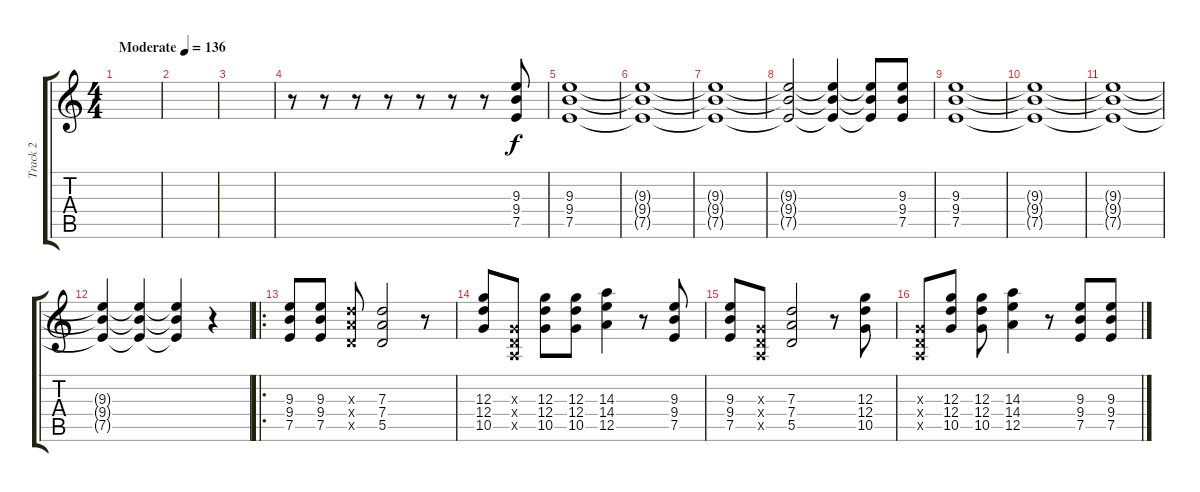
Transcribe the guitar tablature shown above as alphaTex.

\track ("Track 2" "Track 2") {instrument distortionguitar}
\staff {score tabs}
\tuning (E4 B3 G3 D3 A2 E2) {hide}
\ts (4 4)
\tempo (136 "Moderate")
\clef g2
\ks c
|
|
|
r.8 r.8 r.8 r.8 r.8 r.8 r.8 (9.3 9.4 7.5).8 |
(9.3 9.4 7.5).1 |
(9.3{t} 9.4{t} 7.5{t}).1 |
(9.3{t} 9.4{t} 7.5{t}).1 |
(9.3{t} 9.4{t} 7.5{t}).2 (9.3{t} 9.4{t} 7.5{t}).4 (9.3{t} 9.4{t} 7.5{t}).8 (9.3 9.4 7.5).8 |
(9.3 9.4 7.5).1 |
(9.3{t} 9.4{t} 7.5{t}).1 |
(9.3{t} 9.4{t} 7.5{t}).1 |
(9.3{t} 9.4{t} 7.5{t}).4 (9.3{t} 9.4{t} 7.5{t}).4 (9.3{t} 9.4{t} 7.5{t}).4 r.4 |
\ro
(9.3 9.4 7.5).8 (9.3 9.4 7.5).8 (7.3{x} 7.4{x} 5.5{x}).8 (7.3 7.4 5.5).2 r.8 |
(12.3 12.4 10.5).8 (0.3{x} 0.4{x} 0.5{x}).8 (12.3 12.4 10.5).8 (12.3 12.4 10.5).8 (14.3 14.4 12.5).4 r.8 (9.3 9.4 7.5).8 |
(9.3 9.4 7.5).8 (0.3{x} 0.4{x} 0.5{x}).8 (7.3 7.4 5.5).2 r.8 (12.3 12.4 10.5).8 |
(0.3{x} 0.4{x} 0.5{x}).8 (12.3 12.4 10.5).8 (12.3 12.4 10.5).8 (14.3 14.4 12.5).4 r.8 (9.3 9.4 7.5).8 (9.3 9.4 7.5).8
